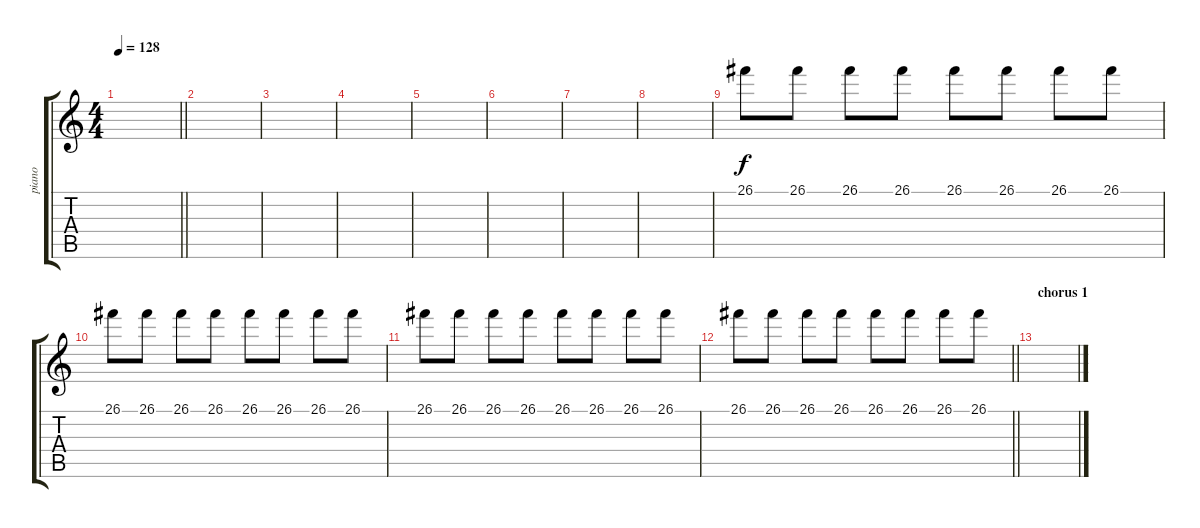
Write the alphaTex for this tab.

\track ("piano" "piano") {instrument acousticgrandpiano}
\staff {score tabs}
\tuning (E4 B3 G3 D3 A2 E2) {hide}
\ts (4 4)
\tempo 128
\clef g2
\barLineRight lightlight
\ks c
|
|
|
|
|
|
|
|
26.1.8 26.1.8 26.1.8 26.1.8 26.1.8 26.1.8 26.1.8 26.1.8 |
26.1.8 26.1.8 26.1.8 26.1.8 26.1.8 26.1.8 26.1.8 26.1.8 |
26.1.8 26.1.8 26.1.8 26.1.8 26.1.8 26.1.8 26.1.8 26.1.8 |
\barLineRight lightlight
26.1.8 26.1.8 26.1.8 26.1.8 26.1.8 26.1.8 26.1.8 26.1.8 |
\section ("" "chorus 1")
